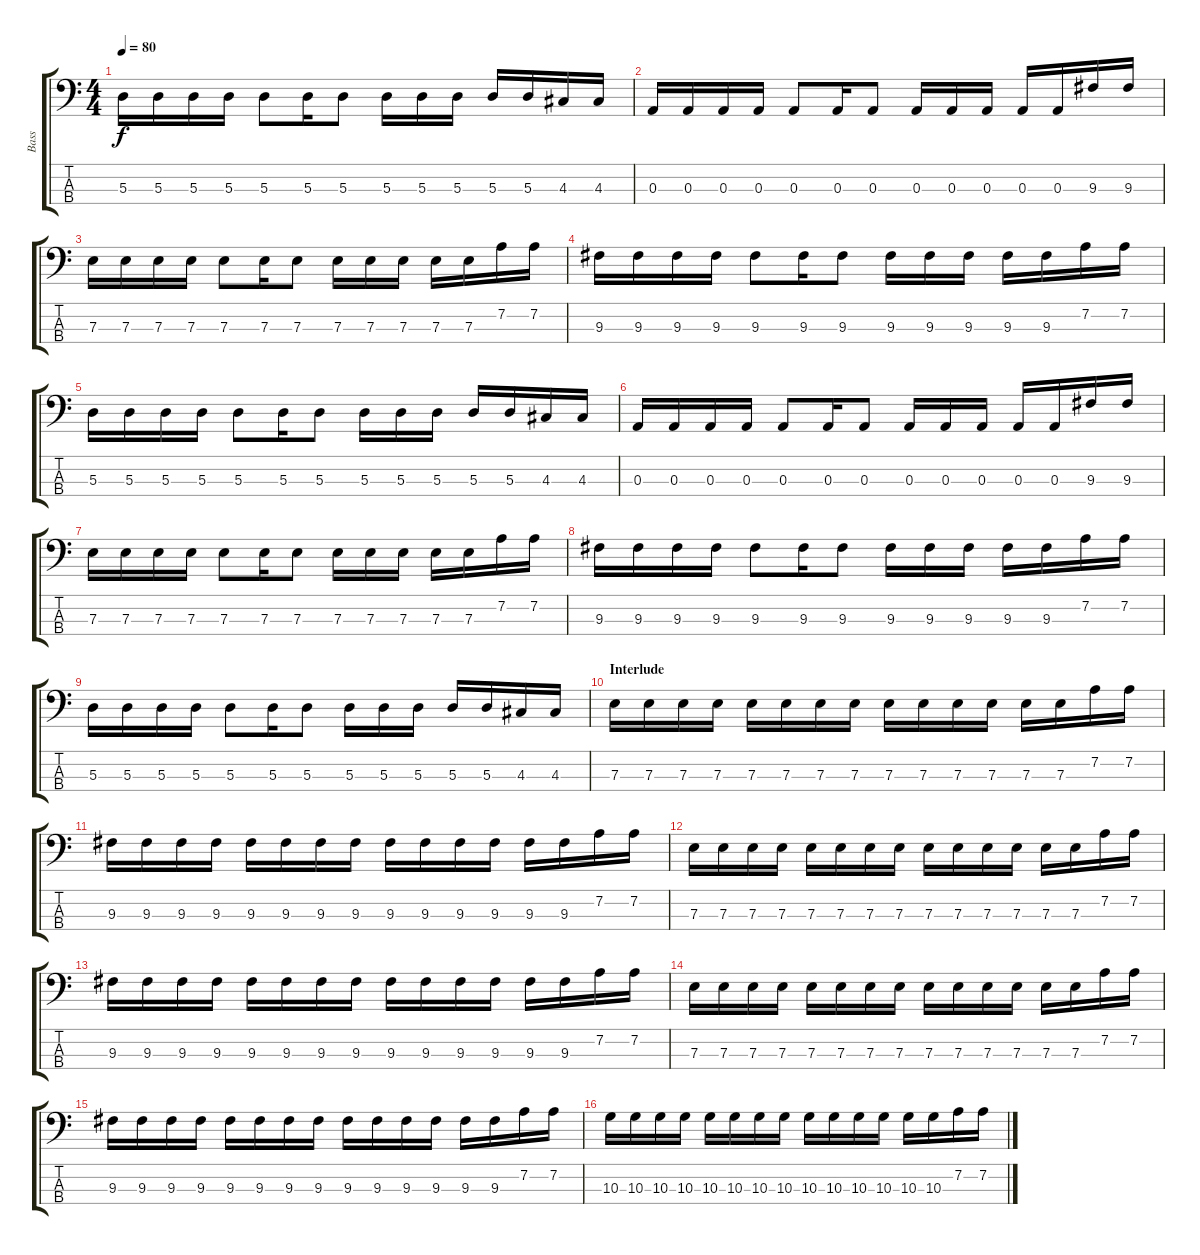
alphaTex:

\track ("Bass" "Bass") {instrument electricbassfinger}
\staff {score tabs}
\tuning (G2 D2 A1 E1) {hide}
\ts (4 4)
\tempo 80
\clef f4
\ks c
5.3.16{dy f} 5.3.16 5.3.16 5.3.16 5.3.8 5.3.16 5.3.8 5.3.16 5.3.16 5.3.16 5.3.16 5.3.16 4.3.16 4.3.16 |
0.3.16 0.3.16 0.3.16 0.3.16 0.3.8 0.3.16 0.3.8 0.3.16 0.3.16 0.3.16 0.3.16 0.3.16 9.3.16 9.3.16 |
7.3.16 7.3.16 7.3.16 7.3.16 7.3.8 7.3.16 7.3.8 7.3.16 7.3.16 7.3.16 7.3.16 7.3.16 7.2.16 7.2.16 |
9.3.16 9.3.16 9.3.16 9.3.16 9.3.8 9.3.16 9.3.8 9.3.16 9.3.16 9.3.16 9.3.16 9.3.16 7.2.16 7.2.16 |
5.3.16 5.3.16 5.3.16 5.3.16 5.3.8 5.3.16 5.3.8 5.3.16 5.3.16 5.3.16 5.3.16 5.3.16 4.3.16 4.3.16 |
0.3.16 0.3.16 0.3.16 0.3.16 0.3.8 0.3.16 0.3.8 0.3.16 0.3.16 0.3.16 0.3.16 0.3.16 9.3.16 9.3.16 |
7.3.16 7.3.16 7.3.16 7.3.16 7.3.8 7.3.16 7.3.8 7.3.16 7.3.16 7.3.16 7.3.16 7.3.16 7.2.16 7.2.16 |
9.3.16 9.3.16 9.3.16 9.3.16 9.3.8 9.3.16 9.3.8 9.3.16 9.3.16 9.3.16 9.3.16 9.3.16 7.2.16 7.2.16 |
5.3.16 5.3.16 5.3.16 5.3.16 5.3.8 5.3.16 5.3.8 5.3.16 5.3.16 5.3.16 5.3.16 5.3.16 4.3.16 4.3.16 |
\section ("" "Interlude")
7.3.16 7.3.16 7.3.16 7.3.16 7.3.16 7.3.16 7.3.16 7.3.16 7.3.16 7.3.16 7.3.16 7.3.16 7.3.16 7.3.16 7.2.16 7.2.16 |
9.3.16 9.3.16 9.3.16 9.3.16 9.3.16 9.3.16 9.3.16 9.3.16 9.3.16 9.3.16 9.3.16 9.3.16 9.3.16 9.3.16 7.2.16 7.2.16 |
7.3.16 7.3.16 7.3.16 7.3.16 7.3.16 7.3.16 7.3.16 7.3.16 7.3.16 7.3.16 7.3.16 7.3.16 7.3.16 7.3.16 7.2.16 7.2.16 |
9.3.16 9.3.16 9.3.16 9.3.16 9.3.16 9.3.16 9.3.16 9.3.16 9.3.16 9.3.16 9.3.16 9.3.16 9.3.16 9.3.16 7.2.16 7.2.16 |
7.3.16 7.3.16 7.3.16 7.3.16 7.3.16 7.3.16 7.3.16 7.3.16 7.3.16 7.3.16 7.3.16 7.3.16 7.3.16 7.3.16 7.2.16 7.2.16 |
9.3.16 9.3.16 9.3.16 9.3.16 9.3.16 9.3.16 9.3.16 9.3.16 9.3.16 9.3.16 9.3.16 9.3.16 9.3.16 9.3.16 7.2.16 7.2.16 |
10.3.16 10.3.16 10.3.16 10.3.16 10.3.16 10.3.16 10.3.16 10.3.16 10.3.16 10.3.16 10.3.16 10.3.16 10.3.16 10.3.16 7.2.16 7.2.16
